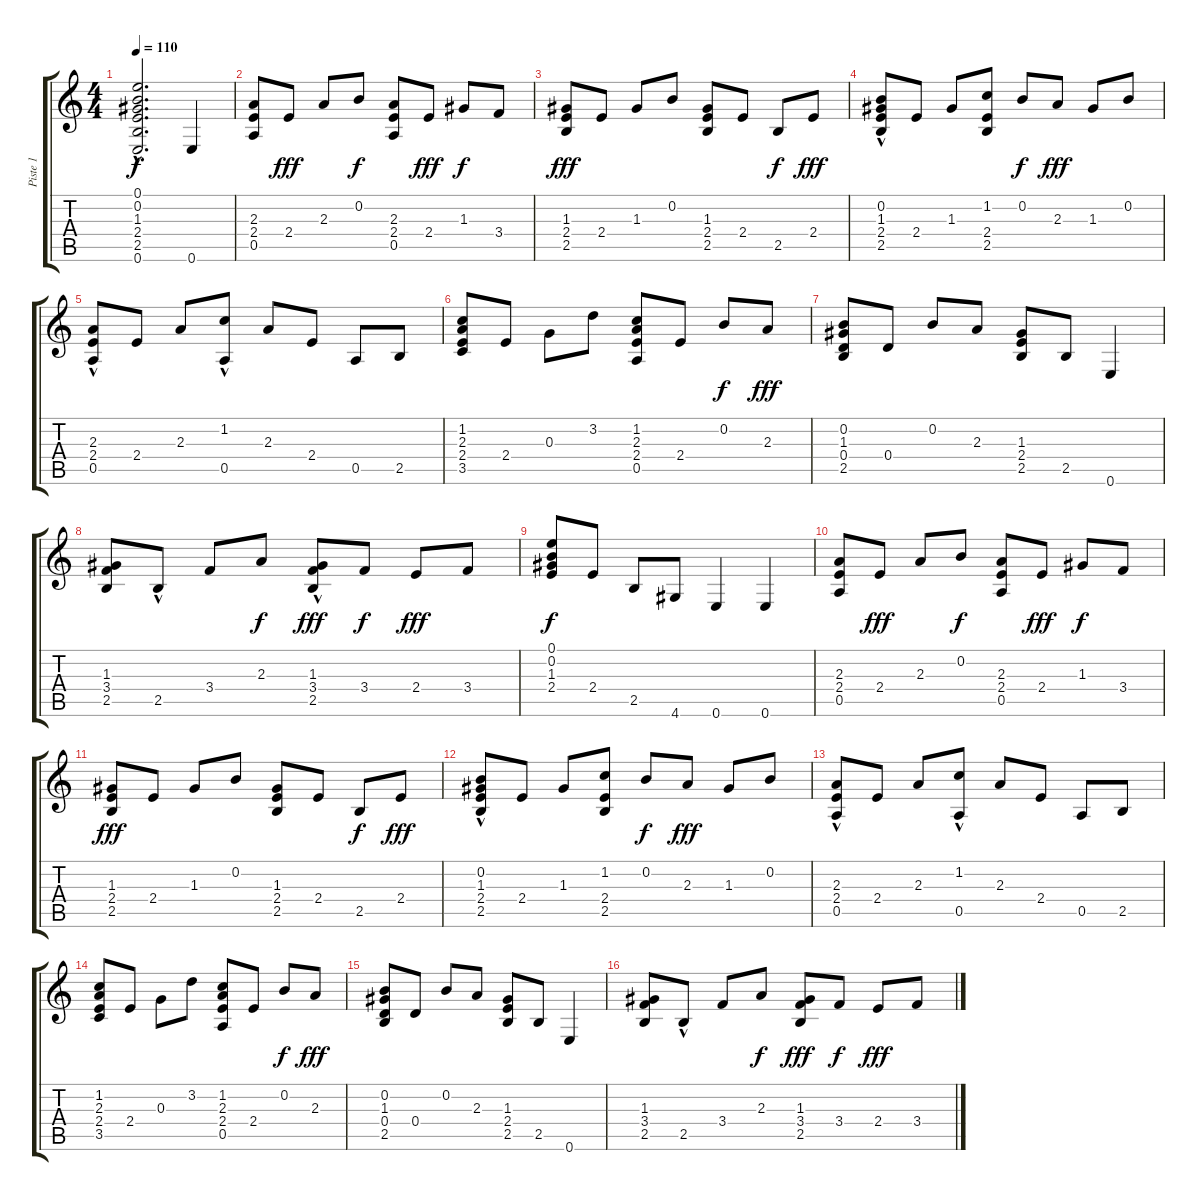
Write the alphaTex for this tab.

\track ("Piste 1" "Piste 1") {instrument acousticguitarnylon}
\staff {score tabs}
\tuning (E4 B3 G3 D3 A2 E2) {hide}
\ts (4 4)
\tempo 110
\clef g2
\ks c
(0.1{hac} 0.2{hac} 1.3{hac} 2.4{hac} 2.5{hac} 0.6{hac}).2{d dy f} 0.6.4 |
(2.3 2.4 0.5).8 2.4.8{dy fff} 2.3.8 0.2.8{dy f} (2.3 2.4 0.5).8 2.4.8{dy fff} 1.3.8{dy f} 3.4.8 |
(1.3 2.4 2.5).8{dy fff} 2.4.8 1.3.8 0.2.8 (1.3 2.4 2.5).8 2.4.8 2.5.8{dy f} 2.4.8{dy fff} |
(0.2 1.3 2.4 2.5{hac}).8 2.4.8 1.3.8 (1.2 2.4 2.5).8 0.2.8{dy f} 2.3.8{dy fff} 1.3.8 0.2.8 |
(2.3 2.4 0.5{hac}).8 2.4.8 2.3.8 (1.2 0.5{hac}).8 2.3.8 2.4.8 0.5.8 2.5.8 |
(1.2 2.3 2.4 3.5).8 2.4.8 0.3.8 3.2.8 (1.2 2.3 2.4 0.5).8 2.4.8 0.2.8{dy f} 2.3.8{dy fff} |
(0.2 1.3 0.4 2.5).8 0.4.8 0.2.8 2.3.8 (1.3 2.4 2.5).8 2.5.8 0.6.4 |
(1.3 3.4 2.5).8 2.5{hac}.8 3.4.8 2.3.8{dy f} (1.3 3.4 2.5{hac}).8{dy fff} 3.4.8{dy f} 2.4.8{dy fff} 3.4.8 |
(0.1 0.2 1.3 2.4).8{dy f} 2.4.8 2.5.8 4.6.8 0.6.4 0.6.4 |
(2.3 2.4 0.5).8 2.4.8{dy fff} 2.3.8 0.2.8{dy f} (2.3 2.4 0.5).8 2.4.8{dy fff} 1.3.8{dy f} 3.4.8 |
(1.3 2.4 2.5).8{dy fff} 2.4.8 1.3.8 0.2.8 (1.3 2.4 2.5).8 2.4.8 2.5.8{dy f} 2.4.8{dy fff} |
(0.2 1.3 2.4 2.5{hac}).8 2.4.8 1.3.8 (1.2 2.4 2.5).8 0.2.8{dy f} 2.3.8{dy fff} 1.3.8 0.2.8 |
(2.3 2.4 0.5{hac}).8 2.4.8 2.3.8 (1.2 0.5{hac}).8 2.3.8 2.4.8 0.5.8 2.5.8 |
(1.2 2.3 2.4 3.5).8 2.4.8 0.3.8 3.2.8 (1.2 2.3 2.4 0.5).8 2.4.8 0.2.8{dy f} 2.3.8{dy fff} |
(0.2 1.3 0.4 2.5).8 0.4.8 0.2.8 2.3.8 (1.3 2.4 2.5).8 2.5.8 0.6.4 |
(1.3 3.4 2.5).8 2.5{hac}.8 3.4.8 2.3.8{dy f} (1.3 3.4 2.5).8{dy fff} 3.4.8{dy f} 2.4.8{dy fff} 3.4.8
